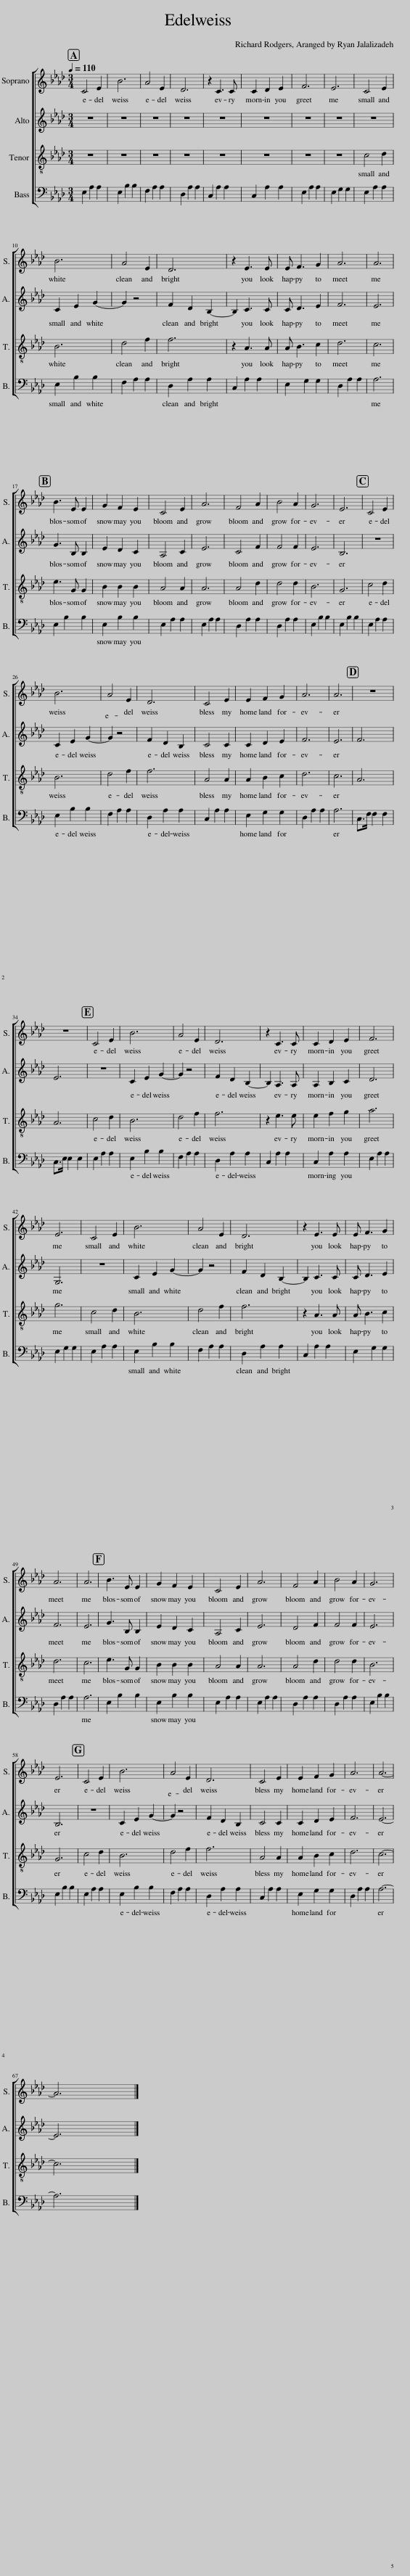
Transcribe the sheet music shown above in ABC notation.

X:1
%%score [ 1 2 3 4 ]
L:1/8
Q:1/4=110
M:3/4
I:linebreak $
K:Ab
V:1 treble
V:2 treble
V:3 treble-8
V:4 bass
V:1
 C4 E2 | B6 | A4 E2 | D6 | z2 C3 C | %5
 C2 D2 E2 | F6 | E6 | C4 E2 |$ B6 | %10
 A4 E2 | D6 | z2 E3 E | E F3 G2 | A6 | %15
 A6 |$ B3 E E2 | G2 F2 E2 | C4 E2 | A6 | %20
 F4 A2 | B4 A2 | G6 | E6 | C4 E2 |$ %25
 B6 | A4 E2 | D6 | C4 E2 | E2 F2 G2 | %30
 A6 | A6 | z6 |$ z6 | C4 E2 | %35
 B6 | A4 E2 | D6 | z2 C3 C | C2 D2 E2 | %40
 F6 |$ E6 | C4 E2 | B6 | A4 E2 | %45
 D6 | z2 E3 E | E F3 G2 |$ A6 | A6 | %50
 B3 E E2 | G2 F2 E2 | C4 E2 | A6 | F4 A2 | %55
 B4 A2 | G6 |$ E6 | C4 E2 | B6 | %60
 A4 E2 | D6 | C4 E2 | E2 F2 G2 | A6 | %65
 A6- |$ A6 |] %67
V:2
 z6 | z6 | z6 | z6 | z6 | %5
 z6 | z6 | z6 | z6 |$ C2 E2 G2- | %10
 G2 z4 | F2 D2 B,2- | B,2 C3 C | C D3 E2 | F6 | %15
 E6 |$ G3 B, B,2 | E2 D2 C2 | A,4 C2 | E6 | %20
 C4 F2 | F4 F2 | E6 | B,6 | z6 |$ %25
 C2 E2 G2- | G2 z4 | F2 D2 B,2 | C4 C2 | C2 D2 E2 | %30
 F6 | E6 | F6 |$ E6 | z6 | %35
 C2 E2 G2- | G2 z4 | F2 D2 B,2- | B,2 A,3 A, | A,2 B,2 C2 | %40
 D6 |$ G,6 | z6 | C2 E2 G2- | G2 z4 | %45
 F2 D2 B,2- | B,2 C3 C | C D3 E2 |$ F6 | E6 | %50
 G3 B, B,2 | E2 D2 C2 | A,4 C2 | E6 | D4 F2 | %55
 F4 F2 | E6 |$ B,6 | z6 | C2 E2 G2- | %60
 G2 z4 | F2 D2 B,2 | C4 C2 | C2 D2 E2 | F6 | %65
 E6- |$ E6 |] %67
V:3
 z6 | z6 | z6 | z6 | z6 | %5
 z6 | z6 | z6 | c4 d2 |$ B6 | %10
 d4 f2 | f6 | z2 A3 A | A B3 c2 | d6 | %15
 c6 |$ e3 G G2 | B2 B2 B2 | A4 A2 | A6 | %20
 A4 d2 | d4 d2 | B6 | G6 | c4 d2 |$ %25
 B6 | d4 f2 | f6 | A4 A2 | A2 B2 c2 | %30
 d6 | c6 | A6 |$ A6 | c4 d2 | %35
 B6 | d4 f2 | f6 | z2 e3 e | e2 f2 g2 | %40
 a6 |$ g6 | c4 d2 | B6 | d4 f2 | %45
 f6 | z2 A3 A | A B3 c2 |$ d6 | c6 | %50
 e3 G G2 | B2 B2 B2 | A4 A2 | A6 | A4 d2 | %55
 d4 d2 | B6 |$ G6 | c4 d2 | B6 | %60
 d4 f2 | f6 | A4 A2 | A2 B2 c2 | d6 | %65
 c6- |$ c6 |] %67
V:4
 E,2 A,2 A,2 | E,2 B,2 B,2 | F,2 A,2 A,2 | D,2 A,2 A,2 | C,2 A,2 A,2 | %5
 C,2 A,2 A,2 | E,2 A,2 A,2 | E,2 G,2 G,2 | E,2 A,2 A,2 |$ E,2 B,2 B,2 | %10
 F,2 A,2 A,2 | D,2 A,2 A,2 | C,2 A,2 A,2 | E,2 G,2 G,2 | D,2 A,2 A,2 | %15
 A,6 |$ E,2 B,2 B,2 | E,2 B,2 B,2 | E,2 A,2 A,2 | E,2 A,2 A,2 | %20
 D,2 A,2 A,2 | D,2 A,2 A,2 | E,2 B,2 B,2 | E,2 B,2 B,2 | E,2 A,2 A,2 |$ %25
 E,2 B,2 B,2 | F,2 A,2 A,2 | D,2 A,2 A,2 | C,2 A,2 A,2 | E,2 G,2 G,2 | %30
 D,2 A,2 A,2 | A,6 | C,>F, F,2 F,2 |$ C,>E, E,2 E,2 | E,2 A,2 A,2 | %35
 E,2 B,2 B,2 | F,2 A,2 A,2 | D,2 A,2 A,2 | C,2 A,2 A,2 | C,2 A,2 A,2 | %40
 E,2 A,2 A,2 |$ E,2 G,2 G,2 | E,2 A,2 A,2 | E,2 B,2 B,2 | F,2 A,2 A,2 | %45
 D,2 A,2 A,2 | C,2 A,2 A,2 | E,2 G,2 G,2 |$ D,2 A,2 A,2 | A,6 | %50
 E,2 B,2 B,2 | E,2 B,2 B,2 | E,2 A,2 A,2 | E,2 A,2 A,2 | D,2 A,2 A,2 | %55
 D,2 A,2 A,2 | E,2 B,2 B,2 |$ E,2 B,2 B,2 | E,2 A,2 A,2 | E,2 B,2 B,2 | %60
 F,2 A,2 A,2 | D,2 A,2 A,2 | C,2 A,2 A,2 | E,2 G,2 G,2 | D,2 A,2 A,2 | %65
 A,6- |$ A,6 |] %67
